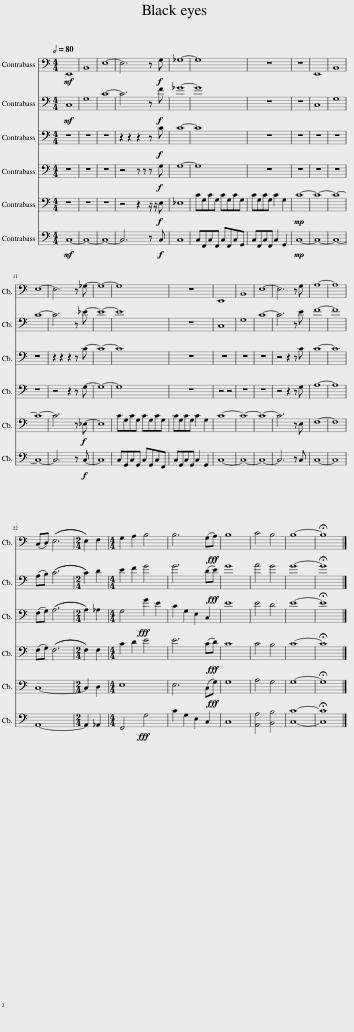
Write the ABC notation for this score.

X:1
%%score 1 2 3 4 5 6
L:1/8
Q:1/2=80
M:4/4
I:linebreak $
K:C
V:1 bass transpose=-12
V:2 bass transpose=-12
V:3 bass transpose=-12
V:4 bass transpose=-12
V:5 bass transpose=-12
V:6 bass transpose=-12
V:1
!mf! E,,8 | B,,8 | E,8- | E,6 z!f! G, | _G,8- | %5
 G,8 | z8 | z8 | E,,8 | B,,8 |$ %10
 E,8- | E,6 z _G,- | G,8- | G,8 | z8 | %15
 E,,8 | B,,8 | E,8- | E,6 z G, | A,8- | %20
 A,8 |$ (C,D,) ((E,6 |[M:2/4] E,2)) F,2 |[M:4/4] G,2 A,2 B,4 | B,6 (G,!fff!A,) | %25
 B,8 | C4 B,4 | B,8- | !fermata!B,8 |] %29
V:2
!mf! C,8 | G,8 | C8- | C6 z!f! F | _G8- | %5
 G8 | z8 | z8 | C,8 | G,8 |$ %10
 C8- | C6 z _E- | E8- | E8 | z8 | %15
 C,8 | G,8 | C8- | C6 z E | F8- | %20
 F8 |$ (A,B,) ((C6 |[M:2/4] C2)) D2 |[M:4/4] E2 F2 G4 | G6 (D!fff!E) | %25
 G8 | A4 G4 | G8- | !fermata!G8 |] %29
V:3
 z8 | z8 | z8 | z2 z2 z2 z!f! C | C8- | %5
 C8 | z8 | z8 | z8 | z8 |$ %10
 z8 | z2 z2 z2 z C- | C8- | C8 | z8 | %15
 z8 | z8 | z8 | z4 z2 z C | C8- | %20
 C8 |$ (F,G,) ((A,6 |[M:2/4] A,2)) _A,2 |[M:4/4] G,4!fff! G2 E2 | C2 G,2 E,2 C,2 | %25
 E8 | E4 D4 | E8- | !fermata!E8 |] %29
V:4
 z8 | z8 | z8 | z4 z z z!f! G, | G,8- | %5
 G,8 | z8 | z8 | z8 | z8 |$ %10
 z8 | z4 z2 z G,- | G,8- | G,8 | z8 | %15
 z4 z4 | z8 | z8 | z4 z2 z G, | A,8- | %20
 A,8 |$ (F,G,) ((F,6 |[M:2/4] F,2)) F,2 |[M:4/4] C2 D2 E4 | E6 (C!fff!D) | %25
 C8 | C4 B,4 | C8- | !fermata!C8 |] %29
V:5
 z8 | z8 | z8 | z4 z2 z/ z/!f! E, | _E,8 | %5
 CG,CG, CG,CG, | CG,CG, C2 G,2 |!mp! C8- | C8- | C8- |$ %10
 C8- | C6 z!f! _E,- | E,8 | CG,CG, CG,CG, | CG,CG, C2 G,2 | %15
 C8- | C8- | C8- | C6 z E, | F,8- | %20
 F,8 |$ C,8- |[M:2/4] C,2 D,2 |[M:4/4] E,8 | E,6 (C,!fff!G,) | %25
 G,8 | A,4 G,4 | G,8- | !fermata!G,8 |] %29
V:6
!mf! C,8- | C,8- | C,8- | C,6 z!f! C, | C,8 | %5
 C,F,,C,F,, C,F,,C,G,, | C,F,,C,F,, C,2 G,,2 |!mp! C,8- | C,8- | C,8- |$ %10
 C,8- | C,6 z!f! C,- | C,8 | C,G,,C,G,, C,G,,C,F,, | C,G,,C,G,, C,2 G,,2 | %15
 C,8- | C,8- | C,8- | C,6 z C, | C,8- | %20
 C,8 |$ A,,8- |[M:2/4] A,,2 _A,,2 |[M:4/4] F,,4!fff! G,4 | C2 G,2 E,2 C,2 | %25
 C,8 | [A,,A,]4 [B,,B,]4 | [C,C]8- | !fermata![C,C]8 |] %29
